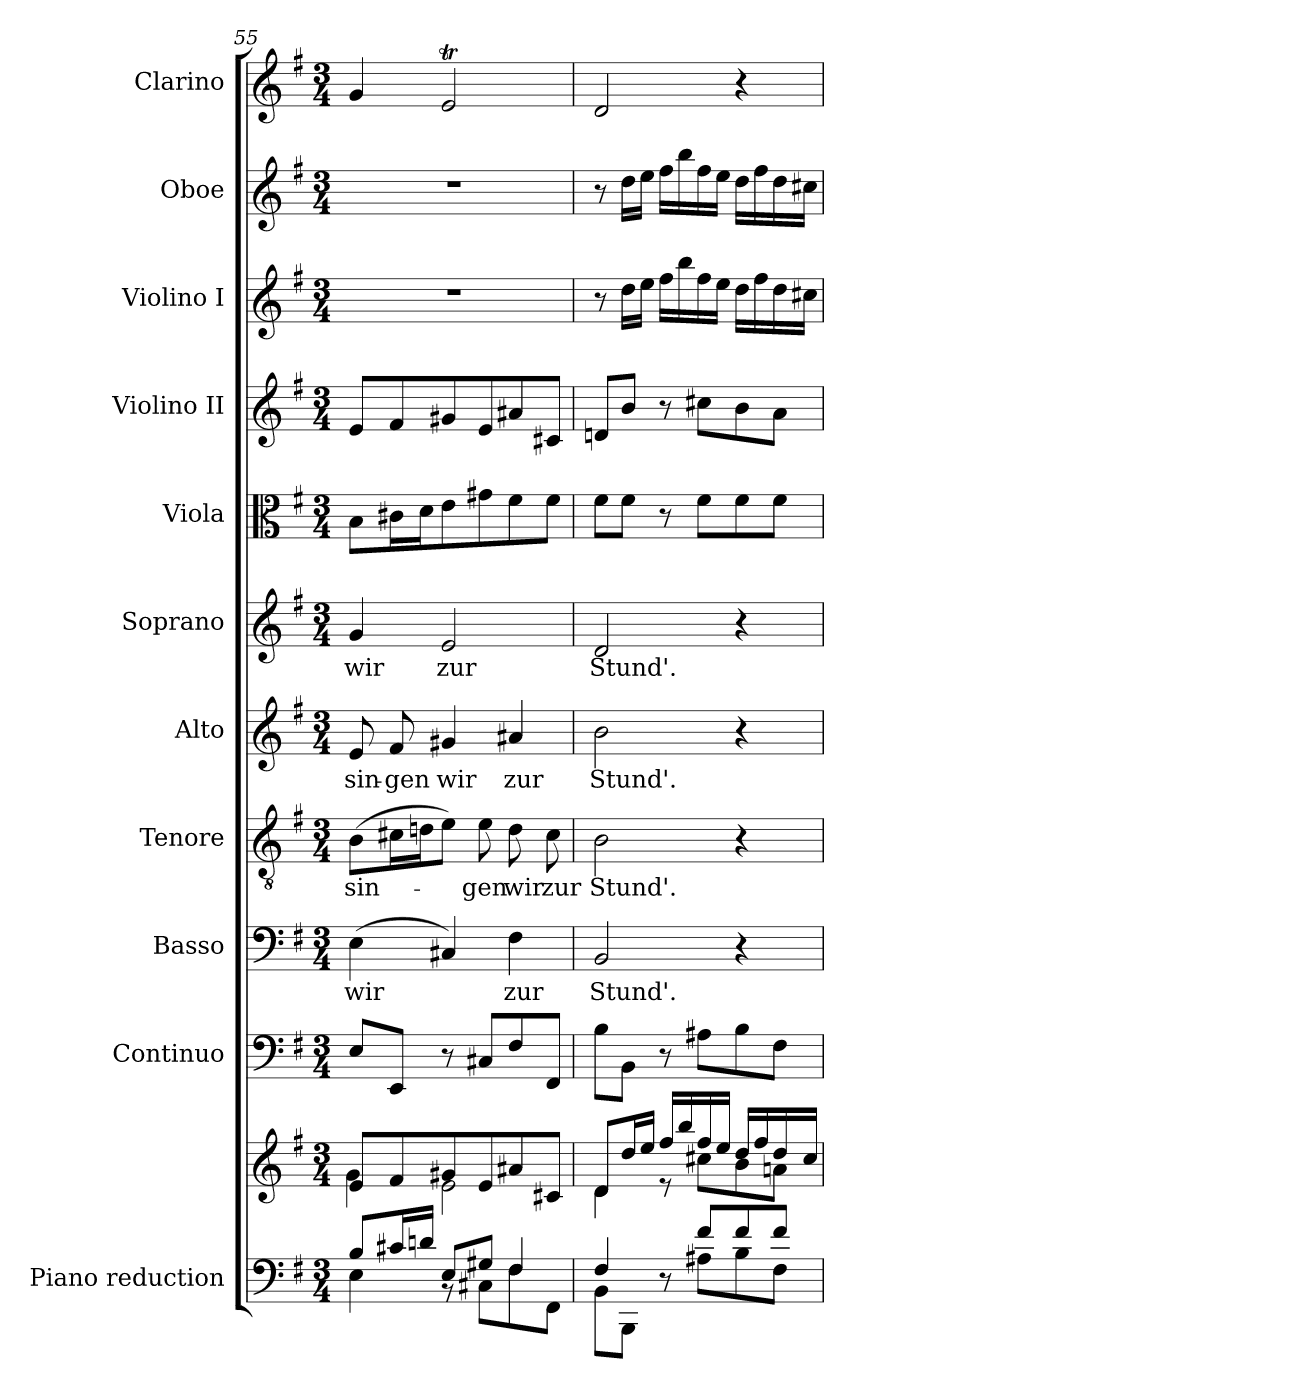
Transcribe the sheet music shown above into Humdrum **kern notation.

**kern	**kern	**kern	**kern	**text	**kern	**text	**kern	**text	**kern	**text	**kern	**kern	**kern	**kern	**kern
*part11	*part11	*part10	*part9	*part9	*part8	*part8	*part7	*part7	*part6	*part6	*part5	*part4	*part3	*part2	*part1
*staff12	*staff11	*staff10	*staff9	*staff9	*staff8	*staff8	*staff7	*staff7	*staff6	*staff6	*staff5	*staff4	*staff3	*staff2	*staff1
*I"Piano reduction	*	*I"Continuo	*I"Basso	*	*I"Tenore	*	*I"Alto	*	*I"Soprano	*	*I"Viola	*I"Violino II	*I"Violino I	*I"Oboe	*I"Clarino
*I'Pno	*	*	*	*	*	*	*	*	*	*	*	*	*	*I'Ob	*
*clefF4	*clefG2	*clefF4	*clefF4	*	*clefGv2	*	*clefG2	*	*clefG2	*	*clefC3	*clefG2	*clefG2	*clefG2	*clefG2
*k[f#]	*k[f#]	*k[f#]	*k[f#]	*	*k[f#]	*	*k[f#]	*	*k[f#]	*	*k[f#]	*k[f#]	*k[f#]	*k[f#]	*k[f#]
*M3/4	*M3/4	*M3/4	*M3/4	*	*M3/4	*	*M3/4	*	*M3/4	*	*M3/4	*M3/4	*M3/4	*M3/4	*M3/4
=55	=55	=55	=55	=55	=55	=55	=55	=55	=55	=55	=55	=55	=55	=55	=55
*^	*^	*	*	*	*	*	*	*	*	*	*	*	*	*	*
!	!	!	!	!	!	!LO:LY:b	!	!LO:LY:b	!	!LO:LY:b	!	!LO:LY:b	!	!	!	!	!
8B/L	4E\	8e/L	4g\	8E/L	(>4E\	wir	(>8B\L	sin-	8e/	sin-	4g/	wir	8B\L	8e/L	2.r	2.r	4g/
!	!	!	!	!	!	!	!	!	!	!LO:LY:b	!	!	!	!	!	!	!
16c#X/L	.	8f#/	.	8EE/J	.	.	16c#X\L	.	8f#/	-gen	.	.	16c#X\L	8f#/	.	.	.
16dn/JJ	.	.	.	.	.	.	16dn\J	.	.	.	.	.	16d\J	.	.	.	.
!	!	!	!	!	!	!	!	!	!	!LO:LY:b	!	!LO:LY:b	!	!	!	!	!
8E/L	8rBB	8g#X/	2e\	8r	4C#X/)	.	8e\J)	.	4g#X/	wir	2e/	zur	8e\	8g#X/	.	.	2eT/
!	!	!	!	!	!	!	!	!LO:LY:b	!	!	!	!	!	!	!	!	!
8G#X/J	8C#X\L	8e/	.	8C#X/L	.	.	8e\	-gen	.	.	.	.	8g#X\	8e/	.	.	.
!	!	!	!	!	!	!LO:LY:b	!	!LO:LY:b	!	!LO:LY:b	!	!	!	!	!	!	!
4F#/	8F#\	8a#X/	.	8F#/	4F#\	zur	8d\	wir	4a#X/	zur	.	.	8f#\	8a#X/	.	.	.
!	!	!	!	!	!	!	!	!LO:LY:b	!	!	!	!	!	!	!	!	!
.	8FF#\J	8c#X/J	.	8FF#/J	.	.	8c#\	zur	.	.	.	.	8f#\J	8c#X/J	.	.	.
!!LO:PB:g=z
=56	=56	=56	=56	=56	=56	=56	=56	=56	=56	=56	=56	=56	=56	=56	=56	=56	=56
!	!	!	!	!	!	!LO:LY:b	!	!LO:LY:b	!	!LO:LY:b	!	!LO:LY:b	!	!	!	!	!
4F#/	8BB\L	8d/L	4d\	8B\L	2BB/	Stund'.	2B\	Stund'.	2b\	Stund'.	2d/	Stund'.	8f#\L	8dn/L	8r	8r	2d/
.	8BBB\J	16dd/L	.	8BB\J	.	.	.	.	.	.	.	.	8f#\J	8b/J	16dd\LL	16dd\LL	.
.	.	16ee/JJ	.	.	.	.	.	.	.	.	.	.	.	.	16ee\JJ	16ee\JJ	.
8r	8ryy	16ff#/LL	8r	8r	.	.	.	.	.	.	.	.	8r	8r	16ff#\LL	16ff#\LL	.
.	.	16bb/	.	.	.	.	.	.	.	.	.	.	.	.	16bb\	16bb\	.
8f#/L	8A#X\L	16ff#/	8cc#X\L	8A#X\L	.	.	.	.	.	.	.	.	8f#\L	8cc#X\L	16ff#\	16ff#\	.
.	.	16ee/JJ	.	.	.	.	.	.	.	.	.	.	.	.	16ee\JJ	16ee\JJ	.
8f#/	8B\	16dd/LL	8b\	8B\	4r	.	4r	.	4r	.	4r	.	8f#\	8b\	16dd\LL	16dd\LL	4r
.	.	16ff#/	.	.	.	.	.	.	.	.	.	.	.	.	16ff#\	16ff#\	.
8f#/J	8F#\J	16dd/	8an\J	8F#\J	.	.	.	.	.	.	.	.	8f#\J	8a\J	16dd\	16dd\	.
.	.	16cc#/JJ	.	.	.	.	.	.	.	.	.	.	.	.	16cc#X\JJ	16cc#X\JJ	.
*v	*v	*	*	*	*	*	*	*	*	*	*	*	*	*	*	*	*
*	*v	*v	*	*	*	*	*	*	*	*	*	*	*	*	*	*
=	=	=	=	=	=	=	=	=	=	=	=	=	=	=	=
*-	*-	*-	*-	*-	*-	*-	*-	*-	*-	*-	*-	*-	*-	*-	*-
